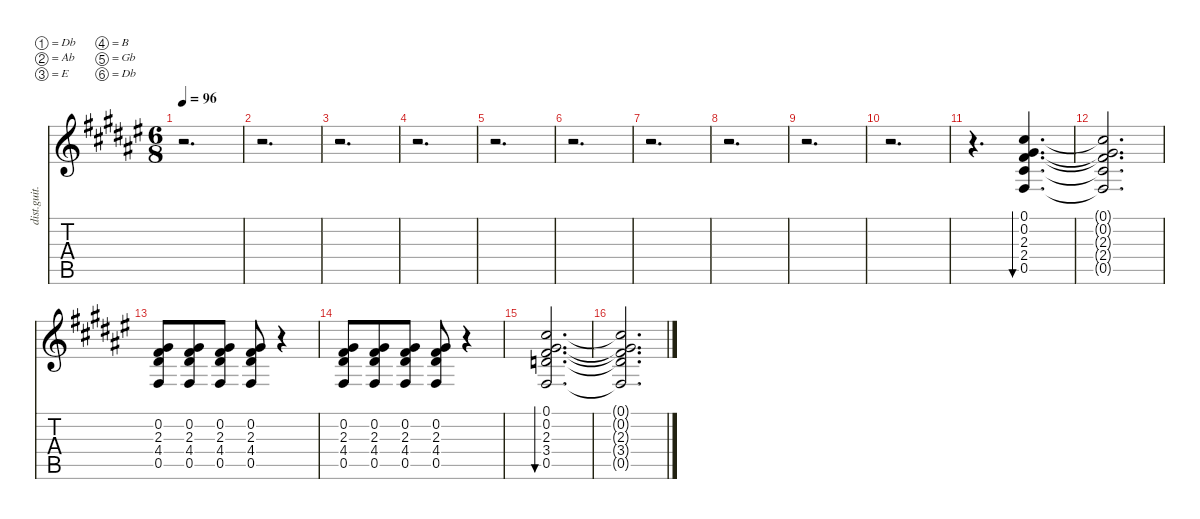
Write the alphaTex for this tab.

\defaultSystemsLayout 4
\hideDynamics
\bracketExtendMode nobrackets
\otherSystemsTrackNameOrientation horizontal
\track ("Clean Chords" "dist.guit.") {instrument distortionguitar}
\staff {score tabs}
\tuning (Db4 Ab3 E3 B2 Gb2 Db2)
\ts (6 8)
\tempo 96
\clef g2
\ks f#
r.2{d dy mf beam Down} |
r.2{d beam Down} |
r.2{d beam Down} |
r.2{d beam Down} |
r.2{d beam Down} |
r.2{d beam Down} |
r.2{d beam Down} |
r.2{d beam Down} |
r.2{d beam Down} |
r.2{d beam Down} |
r.4{d beam Down} (0.5{acc #} 2.4{acc #} 2.3{acc #} 0.2{acc #} 0.1{acc #}).4{d bu 344 beam Up} |
(0.5{t acc #} 2.4{t acc #} 2.3{t acc #} 0.2{t acc #} 0.1{t acc #}).2{d beam Up} |
(0.5{acc #} 4.4{acc #} 2.3{acc #} 0.2{acc #}).8{beam Up} (2.3{acc #} 4.4{acc #} 0.5{acc #} 0.2{acc #}).8{beam Up} (2.3{acc #} 4.4{acc #} 0.5{acc #} 0.2{acc #}).8{beam Up} (2.3{acc #} 4.4{acc #} 0.5{acc #} 0.2{acc #}).8{beam Up} r.4{beam Up} |
(0.5{acc #} 4.4{acc #} 2.3{acc #} 0.2{acc #}).8{beam Up} (2.3{acc #} 4.4{acc #} 0.5{acc #} 0.2{acc #}).8{beam Up} (2.3{acc #} 4.4{acc #} 0.5{acc #} 0.2{acc #}).8{beam Up} (2.3{acc #} 4.4{acc #} 0.5{acc #} 0.2{acc #}).8{beam Up} r.4{beam Up} |
(0.5{acc #} 2.3{acc #} 0.2{acc #} 0.1{acc #} 3.4{acc forcenatural}).2{d bu 344 beam Up} |
(0.5{t acc #} 2.3{t acc #} 0.2{t acc #} 0.1{t acc #} 3.4{t acc forcenatural}).2{d beam Up}
